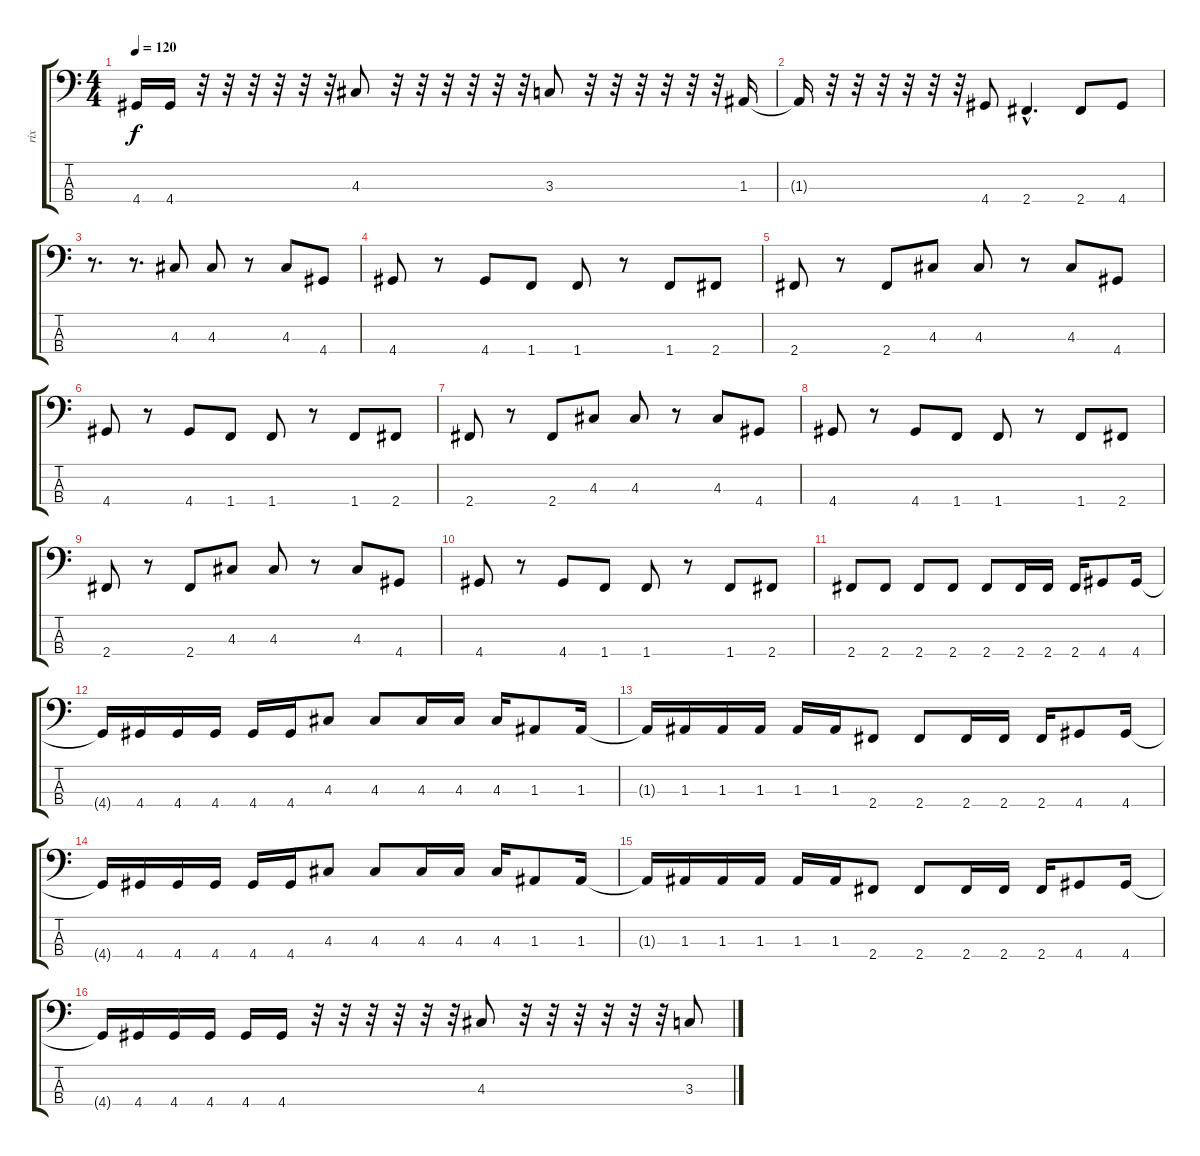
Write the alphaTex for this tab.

\track ("rix" "rix") {instrument electricbasspick}
\staff {score tabs}
\tuning (G2 D2 A1 E1) {hide}
\ts (4 4)
\tempo 120
\clef f4
\ks c
4.4.16{dy f} 4.4.16 r.32 r.32 r.32 r.32 r.32 r.32 4.3.8 r.32 r.32 r.32 r.32 r.32 r.32 3.3.8 r.32 r.32 r.32 r.32 r.32 r.32 1.3.16 |
1.3{t}.16 r.32 r.32 r.32 r.32 r.32 r.32 4.4.8 2.4{hac}.4{d} 2.4.8 4.4.8 |
r.8{d} r.8{d} 4.3.8 4.3.8 r.8 4.3.8 4.4.8 |
4.4.8 r.8 4.4.8 1.4.8 1.4.8 r.8 1.4.8 2.4.8 |
2.4.8 r.8 2.4.8 4.3.8 4.3.8 r.8 4.3.8 4.4.8 |
4.4.8 r.8 4.4.8 1.4.8 1.4.8 r.8 1.4.8 2.4.8 |
2.4.8 r.8 2.4.8 4.3.8 4.3.8 r.8 4.3.8 4.4.8 |
4.4.8 r.8 4.4.8 1.4.8 1.4.8 r.8 1.4.8 2.4.8 |
2.4.8 r.8 2.4.8 4.3.8 4.3.8 r.8 4.3.8 4.4.8 |
4.4.8 r.8 4.4.8 1.4.8 1.4.8 r.8 1.4.8 2.4.8 |
2.4.8 2.4.8 2.4.8 2.4.8 2.4.8 2.4.16 2.4.16 2.4.16 4.4.8 4.4.16 |
4.4{t}.16 4.4.16 4.4.16 4.4.16 4.4.16 4.4.16 4.3.8 4.3.8 4.3.16 4.3.16 4.3.16 1.3.8 1.3.16 |
1.3{t}.16 1.3.16 1.3.16 1.3.16 1.3.16 1.3.16 2.4.8 2.4.8 2.4.16 2.4.16 2.4.16 4.4.8 4.4.16 |
4.4{t}.16 4.4.16 4.4.16 4.4.16 4.4.16 4.4.16 4.3.8 4.3.8 4.3.16 4.3.16 4.3.16 1.3.8 1.3.16 |
1.3{t}.16 1.3.16 1.3.16 1.3.16 1.3.16 1.3.16 2.4.8 2.4.8 2.4.16 2.4.16 2.4.16 4.4.8 4.4.16 |
4.4{t}.16 4.4.16 4.4.16 4.4.16 4.4.16 4.4.16 r.32 r.32 r.32 r.32 r.32 r.32 4.3.8 r.32 r.32 r.32 r.32 r.32 r.32 3.3.8
